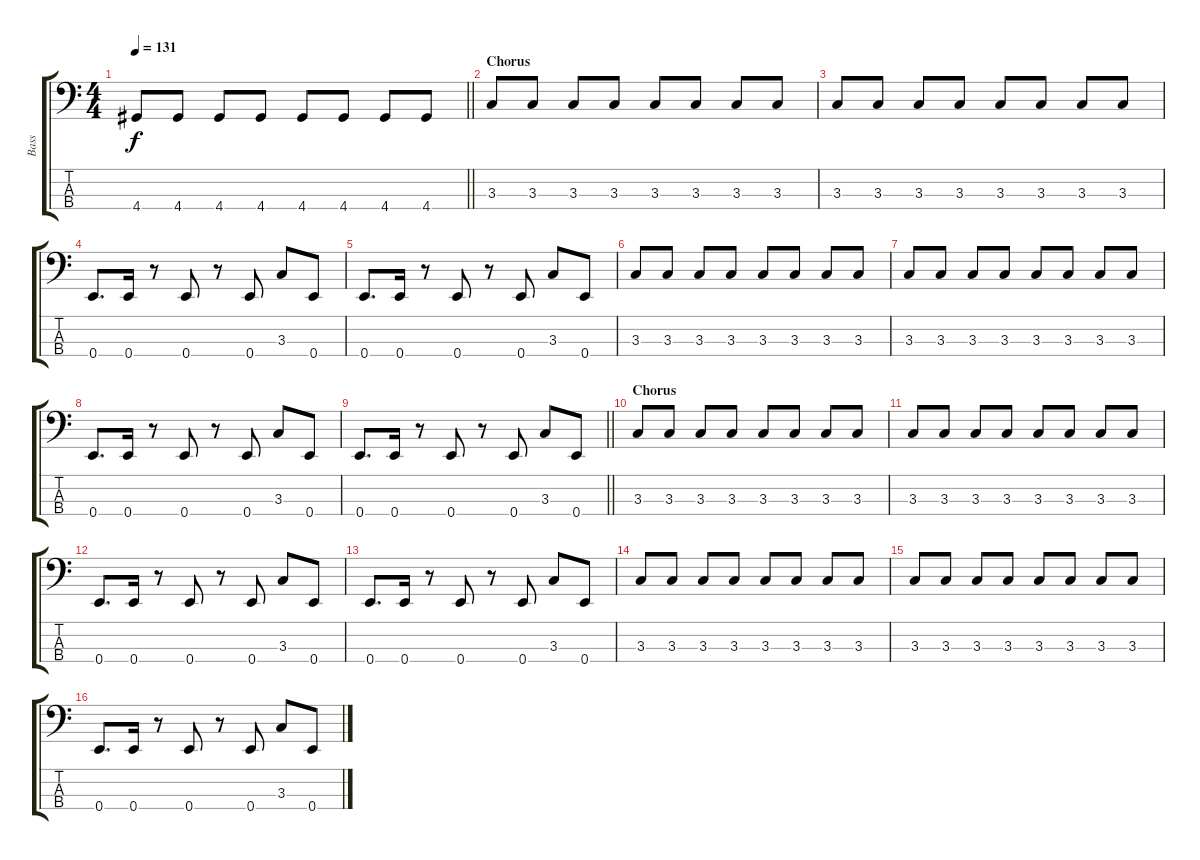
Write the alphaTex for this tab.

\track ("Bass" "Bass") {instrument electricbassfinger}
\staff {score tabs}
\tuning (G2 D2 A1 E1) {hide}
\ts (4 4)
\tempo 131
\clef f4
\barLineRight lightlight
\ks c
4.4.8{dy f} 4.4.8 4.4.8 4.4.8 4.4.8 4.4.8 4.4.8 4.4.8 |
\section ("" "Chorus")
3.3.8 3.3.8 3.3.8 3.3.8 3.3.8 3.3.8 3.3.8 3.3.8 |
3.3.8 3.3.8 3.3.8 3.3.8 3.3.8 3.3.8 3.3.8 3.3.8 |
0.4.8{d} 0.4.16 r.8 0.4.8 r.8 0.4.8 3.3.8 0.4.8 |
0.4.8{d} 0.4.16 r.8 0.4.8 r.8 0.4.8 3.3.8 0.4.8 |
3.3.8 3.3.8 3.3.8 3.3.8 3.3.8 3.3.8 3.3.8 3.3.8 |
3.3.8 3.3.8 3.3.8 3.3.8 3.3.8 3.3.8 3.3.8 3.3.8 |
0.4.8{d} 0.4.16 r.8 0.4.8 r.8 0.4.8 3.3.8 0.4.8 |
\barLineRight lightlight
0.4.8{d} 0.4.16 r.8 0.4.8 r.8 0.4.8 3.3.8 0.4.8 |
\section ("" "Chorus")
3.3.8 3.3.8 3.3.8 3.3.8 3.3.8 3.3.8 3.3.8 3.3.8 |
3.3.8 3.3.8 3.3.8 3.3.8 3.3.8 3.3.8 3.3.8 3.3.8 |
0.4.8{d} 0.4.16 r.8 0.4.8 r.8 0.4.8 3.3.8 0.4.8 |
0.4.8{d} 0.4.16 r.8 0.4.8 r.8 0.4.8 3.3.8 0.4.8 |
3.3.8 3.3.8 3.3.8 3.3.8 3.3.8 3.3.8 3.3.8 3.3.8 |
3.3.8 3.3.8 3.3.8 3.3.8 3.3.8 3.3.8 3.3.8 3.3.8 |
0.4.8{d} 0.4.16 r.8 0.4.8 r.8 0.4.8 3.3.8 0.4.8
